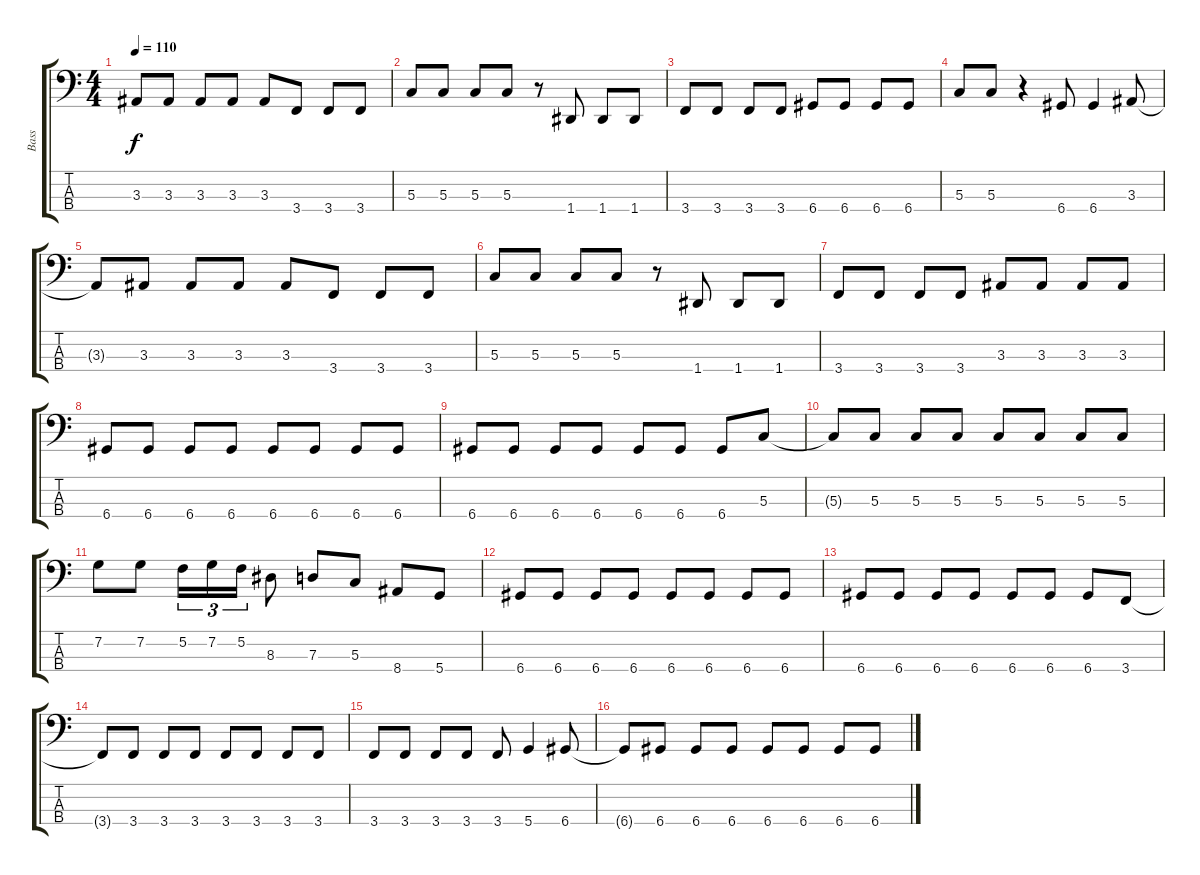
\track ("Bass" "Bass") {instrument electricbassfinger}
\staff {score tabs}
\tuning (F2 C2 G1 D1) {hide}
\ts (4 4)
\tempo 110
\clef f4
\ks c
3.3{t}.8{dy f} 3.3.8 3.3.8 3.3.8 3.3.8 3.4.8 3.4.8 3.4.8 |
5.3.8 5.3.8 5.3.8 5.3.8 r.8 1.4.8 1.4.8 1.4.8 |
3.4.8 3.4.8 3.4.8 3.4.8 6.4.8 6.4.8 6.4.8 6.4.8 |
5.3.8 5.3.8 r.4 6.4.8 6.4.4 3.3.8 |
3.3{t}.8 3.3.8 3.3.8 3.3.8 3.3.8 3.4.8 3.4.8 3.4.8 |
5.3.8 5.3.8 5.3.8 5.3.8 r.8 1.4.8 1.4.8 1.4.8 |
3.4.8 3.4.8 3.4.8 3.4.8 3.3.8 3.3.8 3.3.8 3.3.8 |
6.4.8 6.4.8 6.4.8 6.4.8 6.4.8 6.4.8 6.4.8 6.4.8 |
6.4.8 6.4.8 6.4.8 6.4.8 6.4.8 6.4.8 6.4.8 5.3.8 |
5.3{t}.8 5.3.8 5.3.8 5.3.8 5.3.8 5.3.8 5.3.8 5.3.8 |
7.2.8 7.2.8 5.2.16{tu (3 2)} 7.2.16{tu (3 2)} 5.2.16{tu (3 2)} 8.3.8 7.3.8 5.3.8 8.4.8 5.4.8 |
6.4.8 6.4.8 6.4.8 6.4.8 6.4.8 6.4.8 6.4.8 6.4.8 |
6.4.8 6.4.8 6.4.8 6.4.8 6.4.8 6.4.8 6.4.8 3.4.8 |
3.4{t}.8 3.4.8 3.4.8 3.4.8 3.4.8 3.4.8 3.4.8 3.4.8 |
3.4.8 3.4.8 3.4.8 3.4.8 3.4.8 5.4.4 6.4.8 |
6.4{t}.8 6.4.8 6.4.8 6.4.8 6.4.8 6.4.8 6.4.8 6.4.8
